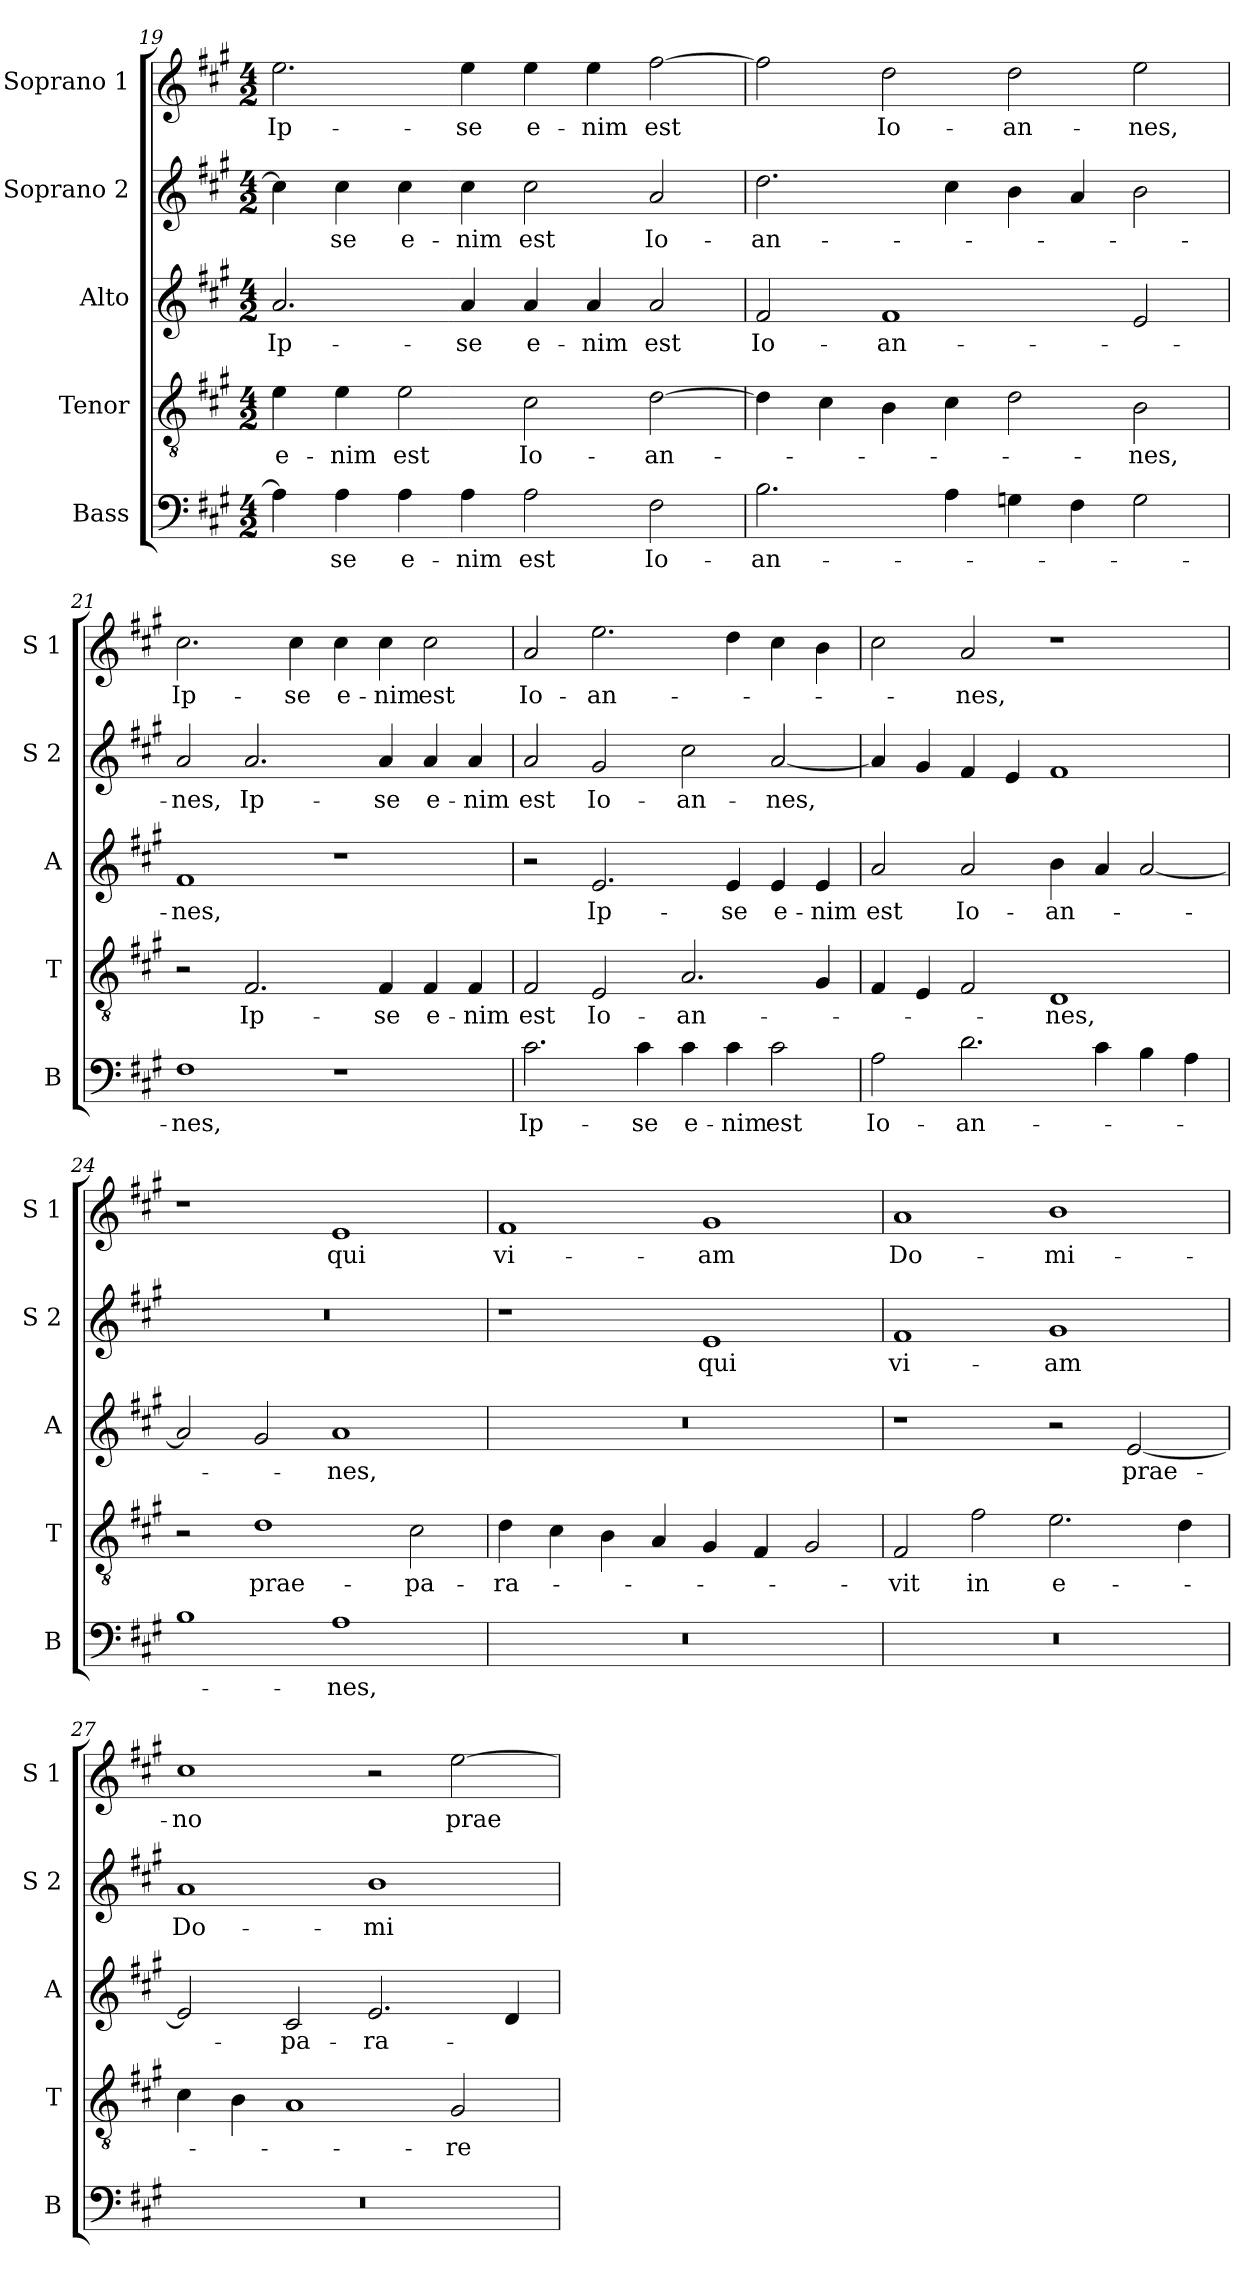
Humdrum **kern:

**kern	**text	**kern	**text	**kern	**text	**kern	**text	**kern	**text
*part5	*part5	*part4	*part4	*part3	*part3	*part2	*part2	*part1	*part1
*staff5	*staff5	*staff4	*staff4	*staff3	*staff3	*staff2	*staff2	*staff1	*staff1
*I"Bass	*	*I"Tenor	*	*I"Alto	*	*I"Soprano 2	*	*I"Soprano 1	*
*I'B	*	*I'T	*	*I'A	*	*I'S 2	*	*I'S 1	*
!!LO:PB:g=z
*clefF4	*	*clefGv2	*	*clefG2	*	*clefG2	*	*clefG2	*
*k[f#c#g#]	*	*k[f#c#g#]	*	*k[f#c#g#]	*	*k[f#c#g#]	*	*k[f#c#g#]	*
*A:	*	*A:	*	*A:	*	*A:	*	*A:	*
*M4/2	*	*M4/2	*	*M4/2	*	*M4/2	*	*M4/2	*
=19	=19	=19	=19	=19	=19	=19	=19	=19	=19
!	!	!	!LO:LY:b	!	!LO:LY:b	!	!	!	!LO:LY:b
4A\]	.	4e\	e-	2.a/	Ip-	4cc#\]	.	2.ee\	Ip-
!	!LO:LY:b	!	!LO:LY:b	!	!	!	!LO:LY:b	!	!
4A\	-se	4e\	-nim	.	.	4cc#\	-se	.	.
!	!LO:LY:b	!	!LO:LY:b	!	!	!	!LO:LY:b	!	!
4A\	e-	2e\	est	.	.	4cc#\	e-	.	.
!	!LO:LY:b	!	!	!	!LO:LY:b	!	!LO:LY:b	!	!LO:LY:b
4A\	-nim	.	.	4a/	-se	4cc#\	-nim	4ee\	-se
!	!LO:LY:b	!	!LO:LY:b	!	!LO:LY:b	!	!LO:LY:b	!	!LO:LY:b
2A\	est	2c#\	Io-	4a/	e-	2cc#\	est	4ee\	e-
!	!	!	!	!	!LO:LY:b	!	!	!	!LO:LY:b
.	.	.	.	4a/	-nim	.	.	4ee\	-nim
!	!LO:LY:b	!	!LO:LY:b	!	!LO:LY:b	!	!LO:LY:b	!	!LO:LY:b
2F#\	Io-	[2d\	-an-	2a/	est	2a/	Io-	[2ff#\	est
=20	=20	=20	=20	=20	=20	=20	=20	=20	=20
!	!LO:LY:b	!	!	!	!LO:LY:b	!	!LO:LY:b	!	!
2.B\	-an-	4d\]	.	2f#/	Io-	2.dd\	-an-	2ff#\]	.
.	.	4c#\	.	.	.	.	.	.	.
!	!	!	!	!	!LO:LY:b	!	!	!	!LO:LY:b
.	.	4B\	.	1f#	-an-	.	.	2dd\	Io-
4A\	.	4c#\	.	.	.	4cc#\	.	.	.
!	!	!	!	!	!	!	!	!	!LO:LY:b
4Gn\	.	2d\	.	.	.	4b\	.	2dd\	-an-
4F#\	.	.	.	.	.	4a/	.	.	.
!	!	!	!LO:LY:b	!	!	!	!	!	!LO:LY:b
2G\	.	2B\	-nes,	2e/	.	2b\	.	2ee\	-nes,
=21	=21	=21	=21	=21	=21	=21	=21	=21	=21
!	!LO:LY:b	!	!	!	!LO:LY:b	!	!LO:LY:b	!	!LO:LY:b
1F#	-nes,	2r	.	1f#	-nes,	2a/	-nes,	2.cc#\	Ip-
!	!	!	!LO:LY:b	!	!	!	!LO:LY:b	!	!
.	.	2.F#/	Ip-	.	.	2.a/	Ip-	.	.
!	!	!	!	!	!	!	!	!	!LO:LY:b
.	.	.	.	.	.	.	.	4cc#\	-se
!	!	!	!	!	!	!	!	!	!LO:LY:b
1r	.	.	.	1r	.	.	.	4cc#\	e-
!	!	!	!LO:LY:b	!	!	!	!LO:LY:b	!	!LO:LY:b
.	.	4F#/	-se	.	.	4a/	-se	4cc#\	-nim
!	!	!	!LO:LY:b	!	!	!	!LO:LY:b	!	!LO:LY:b
.	.	4F#/	e-	.	.	4a/	e-	2cc#\	est
!	!	!	!LO:LY:b	!	!	!	!LO:LY:b	!	!
.	.	4F#/	-nim	.	.	4a/	-nim	.	.
!!LO:LB:g=z
=22	=22	=22	=22	=22	=22	=22	=22	=22	=22
!	!LO:LY:b	!	!LO:LY:b	!	!	!	!LO:LY:b	!	!LO:LY:b
2.c#\	Ip-	2F#/	est	2r	.	2a/	est	2a/	Io-
!	!	!	!LO:LY:b	!	!LO:LY:b	!	!LO:LY:b	!	!LO:LY:b
.	.	2E/	Io-	2.e/	Ip-	2g#/	Io-	2.ee\	-an-
!	!LO:LY:b	!	!	!	!	!	!	!	!
4c#\	-se	.	.	.	.	.	.	.	.
!	!LO:LY:b	!	!LO:LY:b	!	!	!	!LO:LY:b	!	!
4c#\	e-	2.A/	-an-	.	.	2cc#\	-an-	.	.
!	!LO:LY:b	!	!	!	!LO:LY:b	!	!	!	!
4c#\	-nim	.	.	4e/	-se	.	.	4dd\	.
!	!LO:LY:b	!	!	!	!LO:LY:b	!	!LO:LY:b	!	!
2c#\	est	.	.	4e/	e-	[2a/	-nes,	4cc#\	.
!	!	!	!	!	!LO:LY:b	!	!	!	!
.	.	4G#/	.	4e/	-nim	.	.	4b\	.
=23	=23	=23	=23	=23	=23	=23	=23	=23	=23
!	!LO:LY:b	!	!	!	!LO:LY:b	!	!	!	!
2A\	Io-	4F#/	.	2a/	est	4a/]	.	2cc#\	.
.	.	4E/	.	.	.	4g#/	.	.	.
!	!LO:LY:b	!	!	!	!LO:LY:b	!	!	!	!LO:LY:b
2.d\	-an-	2F#/	.	2a/	Io-	4f#/	.	2a/	-nes,
.	.	.	.	.	.	4e/	.	.	.
!	!	!	!LO:LY:b	!	!LO:LY:b	!	!	!	!
.	.	1D	-nes,	4b\	-an-	1f#	.	1r	.
4c#\	.	.	.	4a/	.	.	.	.	.
4B\	.	.	.	[2a/	.	.	.	.	.
4A\	.	.	.	.	.	.	.	.	.
=24	=24	=24	=24	=24	=24	=24	=24	=24	=24
1B	.	2r	.	2a/]	.	0r	.	1r	.
!	!	!	!LO:LY:b	!	!	!	!	!	!
.	.	1d	prae-	2g#/	.	.	.	.	.
!	!LO:LY:b	!	!	!	!LO:LY:b	!	!	!	!LO:LY:b
1A	-nes,	.	.	1a	-nes,	.	.	1e	qui
!	!	!	!LO:LY:b	!	!	!	!	!	!
.	.	2c#\	-pa-	.	.	.	.	.	.
!!LO:LB:g=z
=25	=25	=25	=25	=25	=25	=25	=25	=25	=25
!	!	!	!LO:LY:b	!	!	!	!	!	!LO:LY:b
0r	.	4d\	-ra-	0r	.	1r	.	1f#	vi-
.	.	4c#\	.	.	.	.	.	.	.
.	.	4B\	.	.	.	.	.	.	.
.	.	4A/	.	.	.	.	.	.	.
!	!	!	!	!	!	!	!LO:LY:b	!	!LO:LY:b
.	.	4G#/	.	.	.	1e	qui	1g#	-am
.	.	4F#/	.	.	.	.	.	.	.
.	.	2G#/	.	.	.	.	.	.	.
=26	=26	=26	=26	=26	=26	=26	=26	=26	=26
!	!	!	!LO:LY:b	!	!	!	!LO:LY:b	!	!LO:LY:b
0r	.	2F#/	-vit	1r	.	1f#	vi-	1a	Do-
!	!	!	!LO:LY:b	!	!	!	!	!	!
.	.	2f#\	in	.	.	.	.	.	.
!	!	!	!LO:LY:b	!	!	!	!LO:LY:b	!	!LO:LY:b
.	.	2.e\	e-	2r	.	1g#	-am	1b	-mi-
!	!	!	!	!	!LO:LY:b	!	!	!	!
.	.	.	.	[2e/	prae-	.	.	.	.
.	.	4d\	.	.	.	.	.	.	.
=27	=27	=27	=27	=27	=27	=27	=27	=27	=27
!	!	!	!	!	!	!	!LO:LY:b	!	!LO:LY:b
0r	.	4c#\	.	2e/]	.	1a	Do-	1cc#	-no
.	.	4B\	.	.	.	.	.	.	.
!	!	!	!	!	!LO:LY:b	!	!	!	!
.	.	1A	.	2c#/	-pa-	.	.	.	.
!	!	!	!	!	!LO:LY:b	!	!LO:LY:b	!	!
.	.	.	.	2.e/	-ra-	1b	-mi-	2r	.
!	!	!	!LO:LY:b	!	!	!	!	!	!LO:LY:b
.	.	2G#/	-re-	.	.	.	.	[2ee\	prae-
.	.	.	.	4d/	.	.	.	.	.
=	=	=	=	=	=	=	=	=	=
*-	*-	*-	*-	*-	*-	*-	*-	*-	*-
